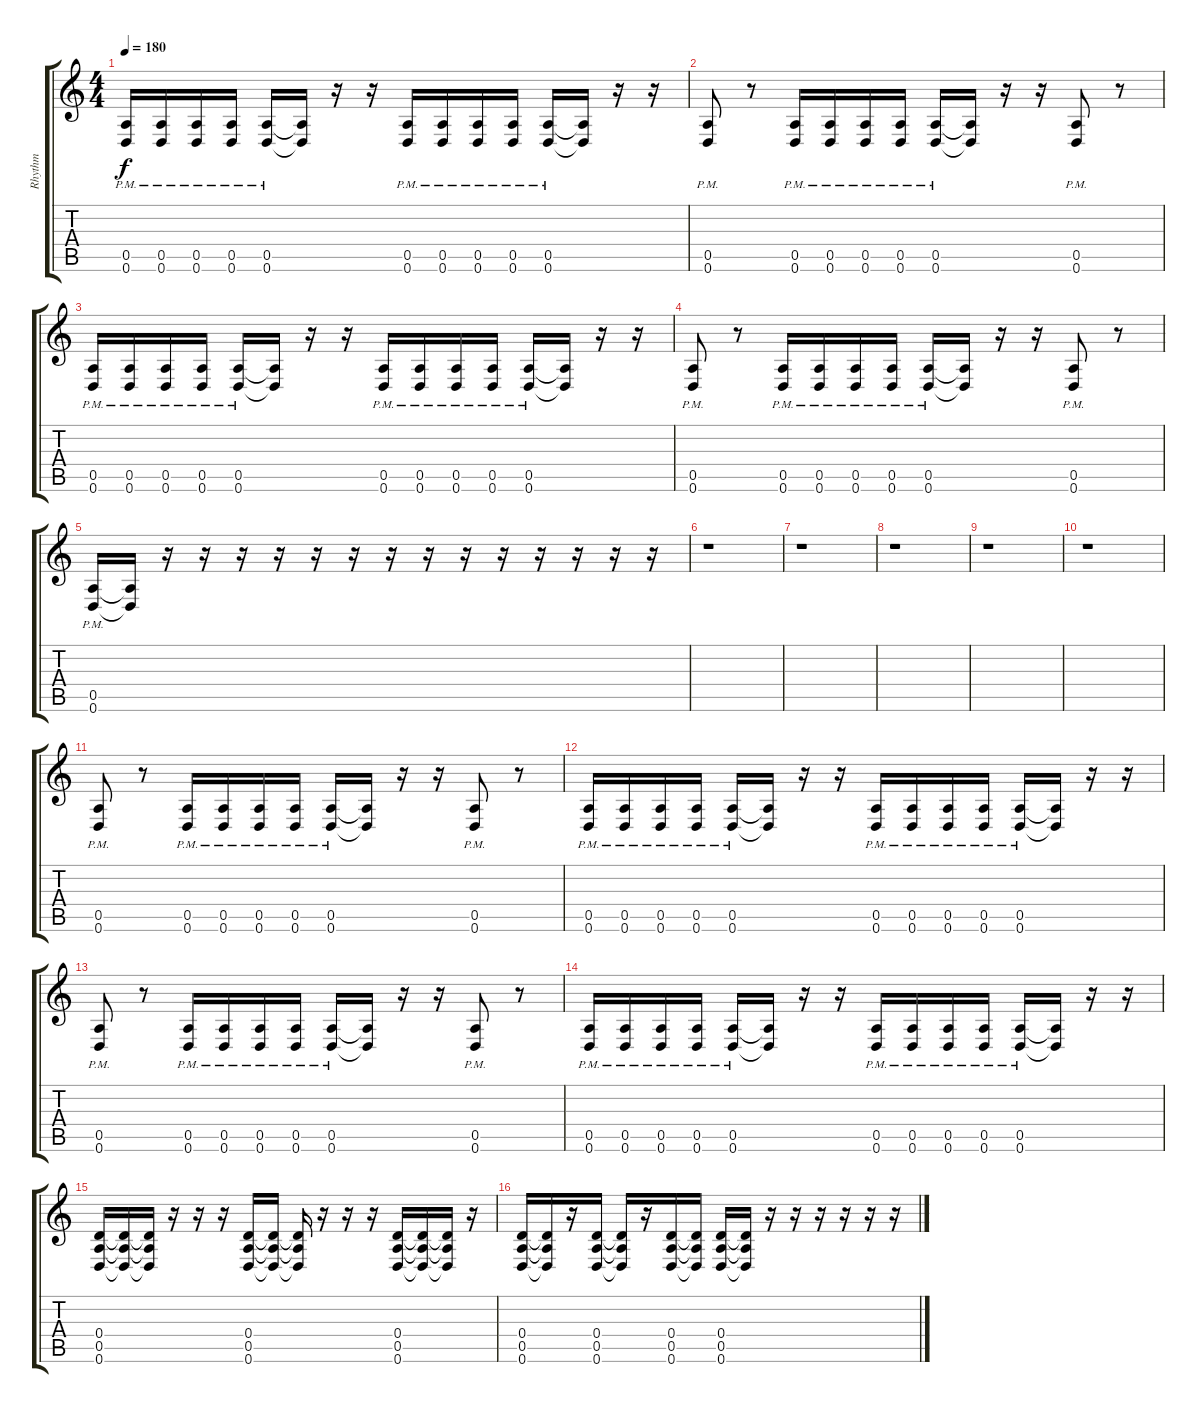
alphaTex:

\track ("Rhythm" "Rhythm") {instrument distortionguitar}
\staff {score tabs}
\tuning (E4 B3 G3 D3 A2 D2) {hide}
\ts (4 4)
\tempo 180
\clef g2
\ks c
(0.5{pm} 0.6{pm}).16{dy f} (0.5{pm} 0.6{pm}).16 (0.5{pm} 0.6{pm}).16 (0.5{pm} 0.6{pm}).16 (0.5{pm} 0.6{pm}).16 (0.5{t} 0.6{t}).16 r.16 r.16 (0.5{pm} 0.6{pm}).16 (0.5{pm} 0.6{pm}).16 (0.5{pm} 0.6{pm}).16 (0.5{pm} 0.6{pm}).16 (0.5{pm} 0.6{pm}).16 (0.5{t} 0.6{t}).16 r.16 r.16 |
(0.5{pm} 0.6{pm}).8 r.8 (0.5{pm} 0.6{pm}).16 (0.5{pm} 0.6{pm}).16 (0.5{pm} 0.6{pm}).16 (0.5{pm} 0.6{pm}).16 (0.5{pm} 0.6{pm}).16 (0.5{t} 0.6{t}).16 r.16 r.16 (0.5{pm} 0.6{pm}).8 r.8 |
(0.5{pm} 0.6{pm}).16 (0.5{pm} 0.6{pm}).16 (0.5{pm} 0.6{pm}).16 (0.5{pm} 0.6{pm}).16 (0.5{pm} 0.6{pm}).16 (0.5{t} 0.6{t}).16 r.16 r.16 (0.5{pm} 0.6{pm}).16 (0.5{pm} 0.6{pm}).16 (0.5{pm} 0.6{pm}).16 (0.5{pm} 0.6{pm}).16 (0.5{pm} 0.6{pm}).16 (0.5{t} 0.6{t}).16 r.16 r.16 |
(0.5{pm} 0.6{pm}).8 r.8 (0.5{pm} 0.6{pm}).16 (0.5{pm} 0.6{pm}).16 (0.5{pm} 0.6{pm}).16 (0.5{pm} 0.6{pm}).16 (0.5{pm} 0.6{pm}).16 (0.5{t} 0.6{t}).16 r.16 r.16 (0.5{pm} 0.6{pm}).8 r.8 |
(0.5{pm} 0.6{pm}).16 (0.5{t} 0.6{t}).16 r.16 r.16 r.16 r.16 r.16 r.16 r.16 r.16 r.16 r.16 r.16 r.16 r.16 r.16 |
r.1 |
r.1 |
r.1 |
r.1 |
r.1 |
(0.5{pm} 0.6{pm}).8 r.8 (0.5{pm} 0.6{pm}).16 (0.5{pm} 0.6{pm}).16 (0.5{pm} 0.6{pm}).16 (0.5{pm} 0.6{pm}).16 (0.5{pm} 0.6{pm}).16 (0.5{t} 0.6{t}).16 r.16 r.16 (0.5{pm} 0.6{pm}).8 r.8 |
(0.5{pm} 0.6{pm}).16 (0.5{pm} 0.6{pm}).16 (0.5{pm} 0.6{pm}).16 (0.5{pm} 0.6{pm}).16 (0.5{pm} 0.6{pm}).16 (0.5{t} 0.6{t}).16 r.16 r.16 (0.5{pm} 0.6{pm}).16 (0.5{pm} 0.6{pm}).16 (0.5{pm} 0.6{pm}).16 (0.5{pm} 0.6{pm}).16 (0.5{pm} 0.6{pm}).16 (0.5{t} 0.6{t}).16 r.16 r.16 |
(0.5{pm} 0.6{pm}).8 r.8 (0.5{pm} 0.6{pm}).16 (0.5{pm} 0.6{pm}).16 (0.5{pm} 0.6{pm}).16 (0.5{pm} 0.6{pm}).16 (0.5{pm} 0.6{pm}).16 (0.5{t} 0.6{t}).16 r.16 r.16 (0.5{pm} 0.6{pm}).8 r.8 |
(0.5{pm} 0.6{pm}).16 (0.5{pm} 0.6{pm}).16 (0.5{pm} 0.6{pm}).16 (0.5{pm} 0.6{pm}).16 (0.5{pm} 0.6{pm}).16 (0.5{t} 0.6{t}).16 r.16 r.16 (0.5{pm} 0.6{pm}).16 (0.5{pm} 0.6{pm}).16 (0.5{pm} 0.6{pm}).16 (0.5{pm} 0.6{pm}).16 (0.5{pm} 0.6{pm}).16 (0.5{t} 0.6{t}).16 r.16 r.16 |
(0.4 0.5 0.6).16 (0.4{t} 0.5{t} 0.6{t}).16 (0.4{t} 0.5{t} 0.6{t}).16 r.16 r.16 r.16 (0.4 0.5 0.6).16 (0.4{t} 0.5{t} 0.6{t}).16 (0.4{t} 0.5{t} 0.6{t}).16 r.16 r.16 r.16 (0.4 0.5 0.6).16 (0.4{t} 0.5{t} 0.6{t}).16 (0.4{t} 0.5{t} 0.6{t}).16 r.16 |
(0.4 0.5 0.6).16 (0.4{t} 0.5{t} 0.6{t}).16 r.16 (0.4 0.5 0.6).16 (0.4{t} 0.5{t} 0.6{t}).16 r.16 (0.4 0.5 0.6).16 (0.4{t} 0.5{t} 0.6{t}).16 (0.4 0.5 0.6).16 (0.4{t} 0.5{t} 0.6{t}).16 r.16 r.16 r.16 r.16 r.16 r.16
